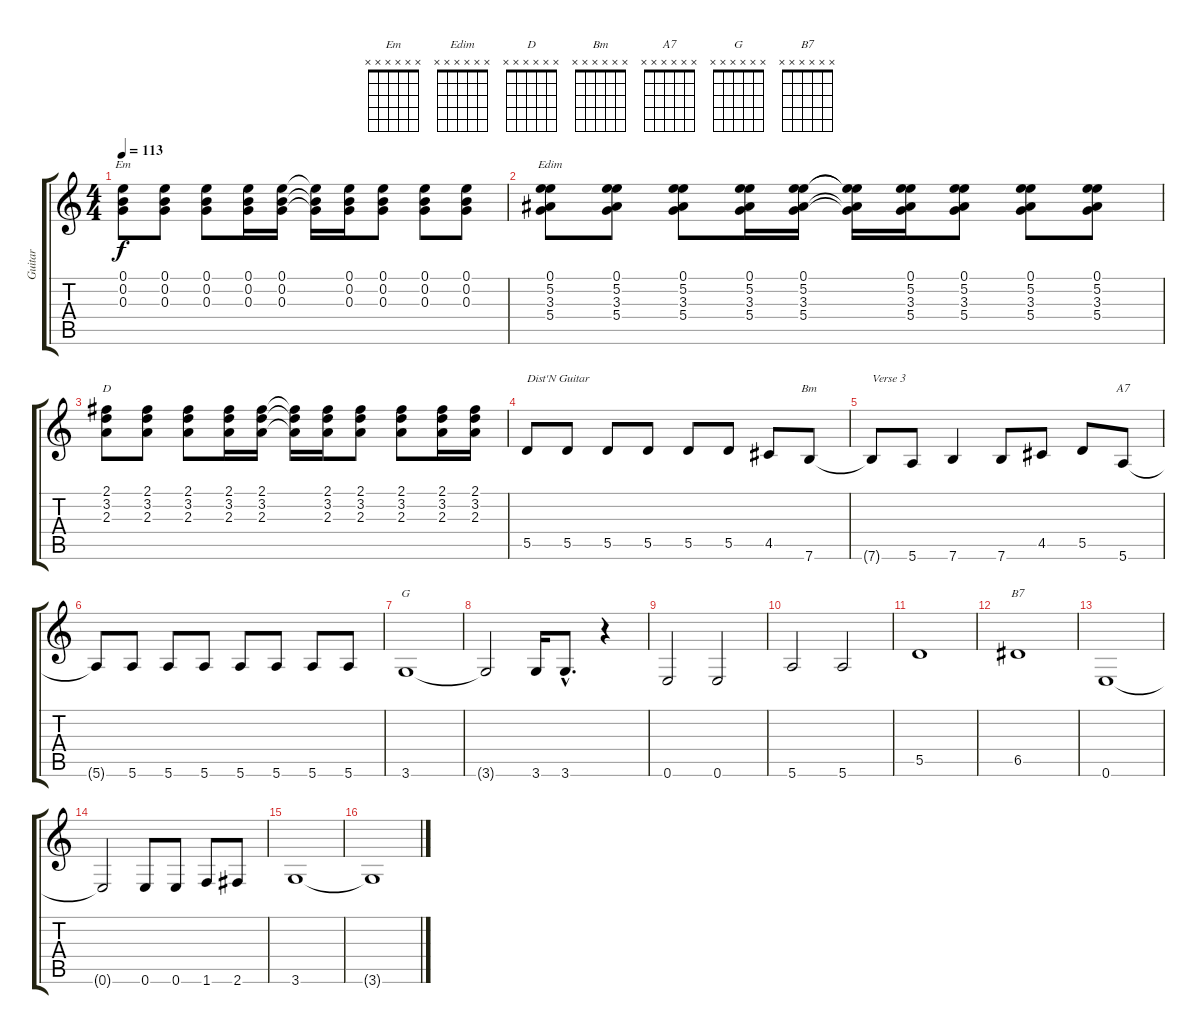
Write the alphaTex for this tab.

\track ("Guitar" "Guitar") {instrument electricguitarclean}
\staff {score tabs}
\tuning (E4 B3 G3 D3 A2 E2) {hide}
\chord ("Em" x x x x x x)
\chord ("Edim" x x x x x x)
\chord ("D" x x x x x x)
\chord ("Bm" x x x x x x)
\chord ("A7" x x x x x x)
\chord ("G" x x x x x x)
\chord ("B7" x x x x x x)
\ts (4 4)
\tempo 113
\clef g2
\ks c
(0.1 0.2 0.3).8{ch "Em" dy f} (0.1 0.2 0.3).8 (0.1 0.2 0.3).8 (0.1 0.2 0.3).16 (0.1 0.2 0.3).16 (0.1{t} 0.2{t} 0.3{t}).16 (0.1 0.2 0.3).16 (0.1 0.2 0.3).8 (0.1 0.2 0.3).8 (0.1 0.2 0.3).8 |
(0.1 5.2 3.3 5.4).8{ch "Edim"} (0.1 5.2 3.3 5.4).8 (0.1 5.2 3.3 5.4).8 (0.1 5.2 3.3 5.4).16 (0.1 5.2 3.3 5.4).16 (0.1{t} 5.2{t} 3.3{t} 5.4{t}).16 (0.1 5.2 3.3 5.4).16 (0.1 5.2 3.3 5.4).8 (0.1 5.2 3.3 5.4).8 (0.1 5.2 3.3 5.4).8 |
(2.1 3.2 2.3).8{ch "D"} (2.1 3.2 2.3).8 (2.1 3.2 2.3).8 (2.1 3.2 2.3).16 (2.1 3.2 2.3).16 (2.1{t} 3.2{t} 2.3{t}).16 (2.1 3.2 2.3).16 (2.1 3.2 2.3).8 (2.1 3.2 2.3).8 (2.1 3.2 2.3).16 (2.1 3.2 2.3).16 |
5.5.8{txt "Dist'N Guitar"} 5.5.8 5.5.8 5.5.8 5.5.8 5.5.8 4.5.8 7.6.8{ch "Bm"} |
7.6{t}.8{txt "Verse 3"} 5.6.8 7.6.4 7.6.8 4.5.8 5.5.8 5.6.8{ch "A7"} |
5.6{t}.8 5.6.8 5.6.8 5.6.8 5.6.8 5.6.8 5.6.8 5.6.8 |
3.6.1{ch "G"} |
3.6{t}.2 3.6.16 3.6{hac}.8{d} r.4 |
0.6.2 0.6.2 |
5.6.2 5.6.2 |
5.5.1 |
6.5.1{ch "B7"} |
0.6.1 |
0.6{t}.2 0.6.8 0.6.8 1.6.8 2.6.8 |
3.6.1 |
3.6{t}.1
